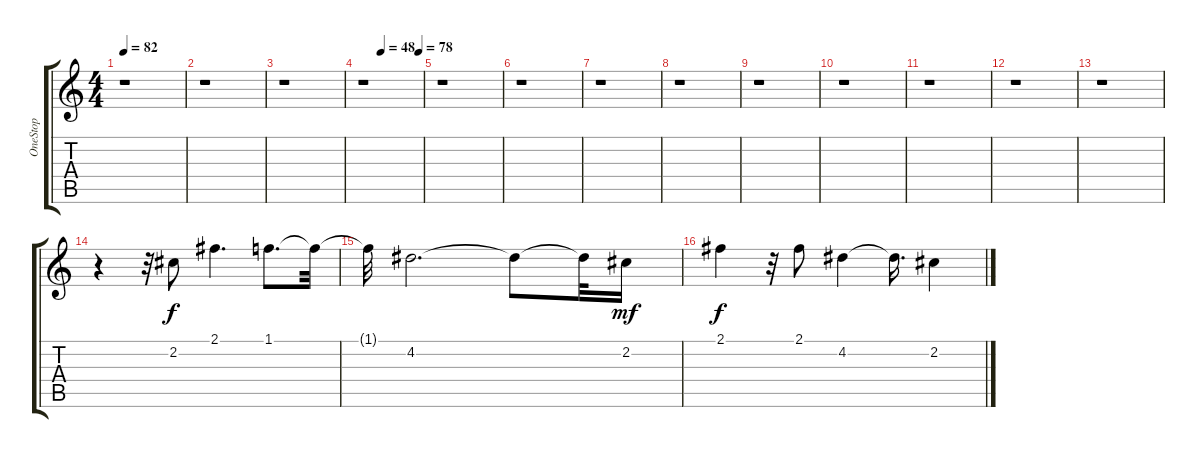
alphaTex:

\track ("OneStop" "OneStop") {instrument overdrivenguitar}
\staff {score tabs}
\tuning (E4 B3 G3 D3 A2 E2) {hide}
\ts (4 4)
\tempo 82
\clef g2
\ks c
r.1{dy f} |
r.1 |
r.1 |
\tempo (48 0.3125)
\tempo (78 0.9375)
r.1 |
r.1 |
r.1 |
r.1 |
r.1 |
r.1 |
r.1 |
r.1 |
r.1 |
r.1 |
r.4 r.32 2.2.8{volume 10 balance 2 instrument overdrivenguitar} 2.1.4{d} 1.1.8{d} 1.1{t}.32 |
1.1{t}.32 4.2.2{d} 4.2{t}.8 4.2{t}.32 2.2.16{dy mf} |
2.1.4{dy f} r.32 2.1.8 4.2.4 4.2{t}.16{d} 2.2.4
